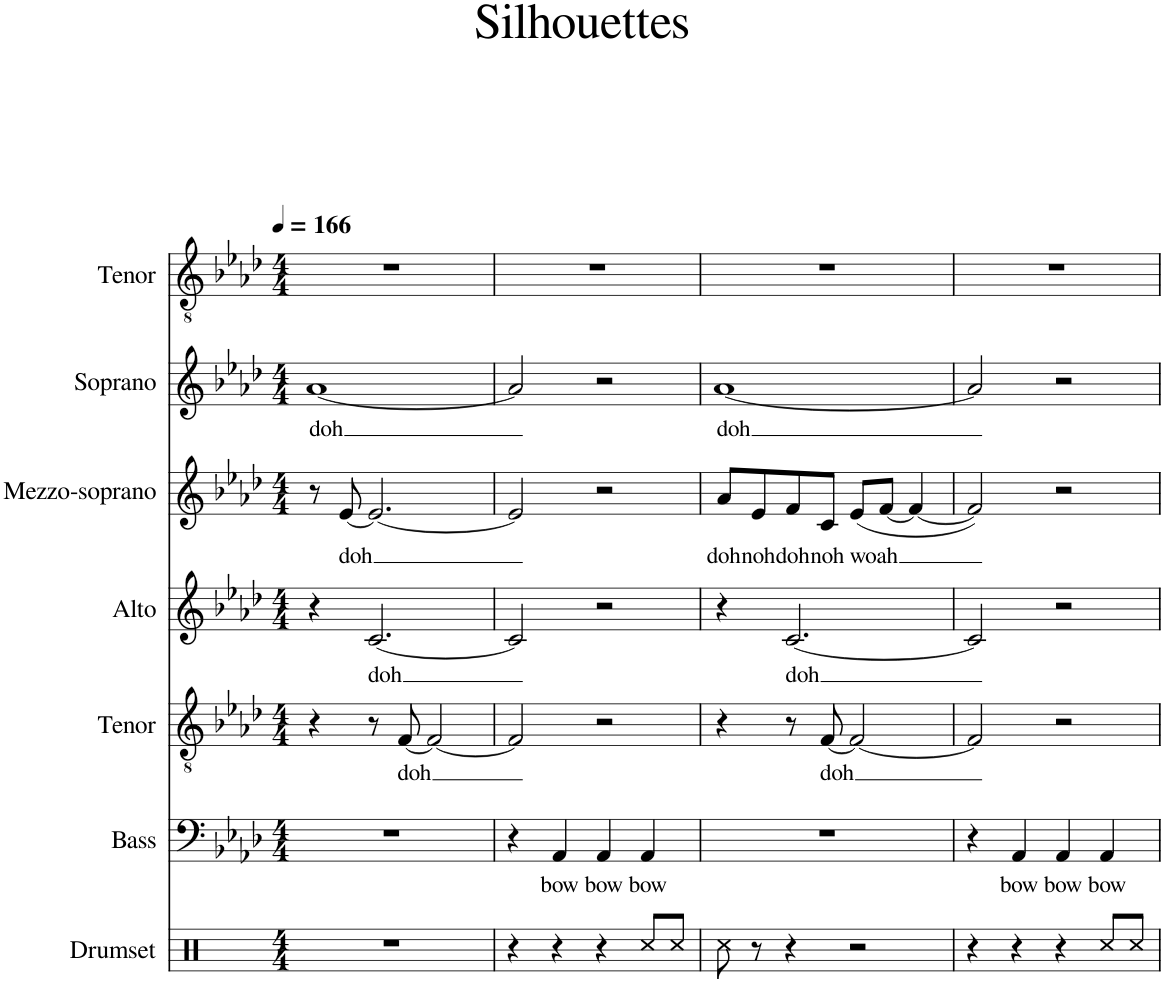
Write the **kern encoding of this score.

**kern	**kern	**text	**kern	**text	**kern	**text	**kern	**text	**kern	**text	**kern
*part7	*part6	*part6	*part5	*part5	*part4	*part4	*part3	*part3	*part2	*part2	*part1
*staff7	*staff6	*staff6	*staff5	*staff5	*staff4	*staff4	*staff3	*staff3	*staff2	*staff2	*staff1
*I"Drumset	*I"Bass	*	*I"Tenor	*	*I"Alto	*	*I"Mezzo-soprano	*	*I"Soprano	*	*I"Tenor
*I'Drs.	*I'B.	*	*I'T.	*	*I'A.	*	*I'Mzs.	*	*I'S.	*	*I'T.
*clefX	*clefF4	*	*clefGv2	*	*clefG2	*	*clefG2	*	*clefG2	*	*clefGv2
*k[]	*k[b-e-a-d-]	*	*k[b-e-a-d-]	*	*k[b-e-a-d-]	*	*k[b-e-a-d-]	*	*k[b-e-a-d-]	*	*k[b-e-a-d-]
*M4/4	*M4/4	*	*M4/4	*	*M4/4	*	*M4/4	*	*M4/4	*	*M4/4
*MM166	*MM166	*	*MM166	*	*MM166	*	*MM166	*	*MM166	*	*MM166
=1	=1	=1	=1	=1	=1	=1	=1	=1	=1	=1	=1
!	!	!	!	!	!	!	!	!	!	!LO:LY:b	!
1r	1r	.	4r	.	4r	.	8r	.	[1a-	doh	1r
!	!	!	!	!	!	!	!	!LO:LY:b	!	!	!
.	.	.	.	.	.	.	[8e-/	doh	.	.	.
!	!	!	!	!	!	!LO:LY:b	!	!	!	!	!
.	.	.	8r	.	[2.c/	doh	2.e-/_	.	.	.	.
!	!	!	!	!LO:LY:b	!	!	!	!	!	!	!
.	.	.	[8F/	doh	.	.	.	.	.	.	.
.	.	.	2F/_	.	.	.	.	.	.	.	.
=2	=2	=2	=2	=2	=2	=2	=2	=2	=2	=2	=2
4r	4r	.	2F/]	.	2c/]	.	2e-/]	.	2a-/]	.	1r
!	!	!LO:LY:b	!	!	!	!	!	!	!	!	!
4r	4AA-/	bow	.	.	.	.	.	.	.	.	.
!	!	!LO:LY:b	!	!	!	!	!	!	!	!	!
4r	4AA-/	bow	2r	.	2r	.	2r	.	2r	.	.
!	!	!LO:LY:b	!	!	!	!	!	!	!	!	!
8Rcc/L	4AA-/	bow	.	.	.	.	.	.	.	.	.
8Rcc/J	.	.	.	.	.	.	.	.	.	.	.
=3	=3	=3	=3	=3	=3	=3	=3	=3	=3	=3	=3
!	!	!	!	!	!	!	!	!LO:LY:b	!	!LO:LY:b	!
8Rcc\	1r	.	4r	.	4r	.	8a-/L	doh	[1a-	doh	1r
!	!	!	!	!	!	!	!	!LO:LY:b	!	!	!
8r	.	.	.	.	.	.	8e-/	noh	.	.	.
!	!	!	!	!	!	!LO:LY:b	!	!LO:LY:b	!	!	!
4r	.	.	8r	.	[2.c/	doh	8f/	doh	.	.	.
!	!	!	!	!LO:LY:b	!	!	!	!LO:LY:b	!	!	!
.	.	.	[8F/	doh	.	.	8c/J	noh	.	.	.
!	!	!	!	!	!	!	!	!LO:LY:b	!	!	!
2r	.	.	2F/_	.	.	.	(8e-/L	woah	.	.	.
.	.	.	.	.	.	.	[8f/J	.	.	.	.
.	.	.	.	.	.	.	4f/_	.	.	.	.
=4	=4	=4	=4	=4	=4	=4	=4	=4	=4	=4	=4
4r	4r	.	2F/]	.	2c/]	.	2f/])	.	2a-/]	.	1r
!	!	!LO:LY:b	!	!	!	!	!	!	!	!	!
4r	4AA-/	bow	.	.	.	.	.	.	.	.	.
!	!	!LO:LY:b	!	!	!	!	!	!	!	!	!
4r	4AA-/	bow	2r	.	2r	.	2r	.	2r	.	.
!	!	!LO:LY:b	!	!	!	!	!	!	!	!	!
8Rcc/L	4AA-/	bow	.	.	.	.	.	.	.	.	.
8Rcc/J	.	.	.	.	.	.	.	.	.	.	.
=	=	=	=	=	=	=	=	=	=	=	=
*-	*-	*-	*-	*-	*-	*-	*-	*-	*-	*-	*-
